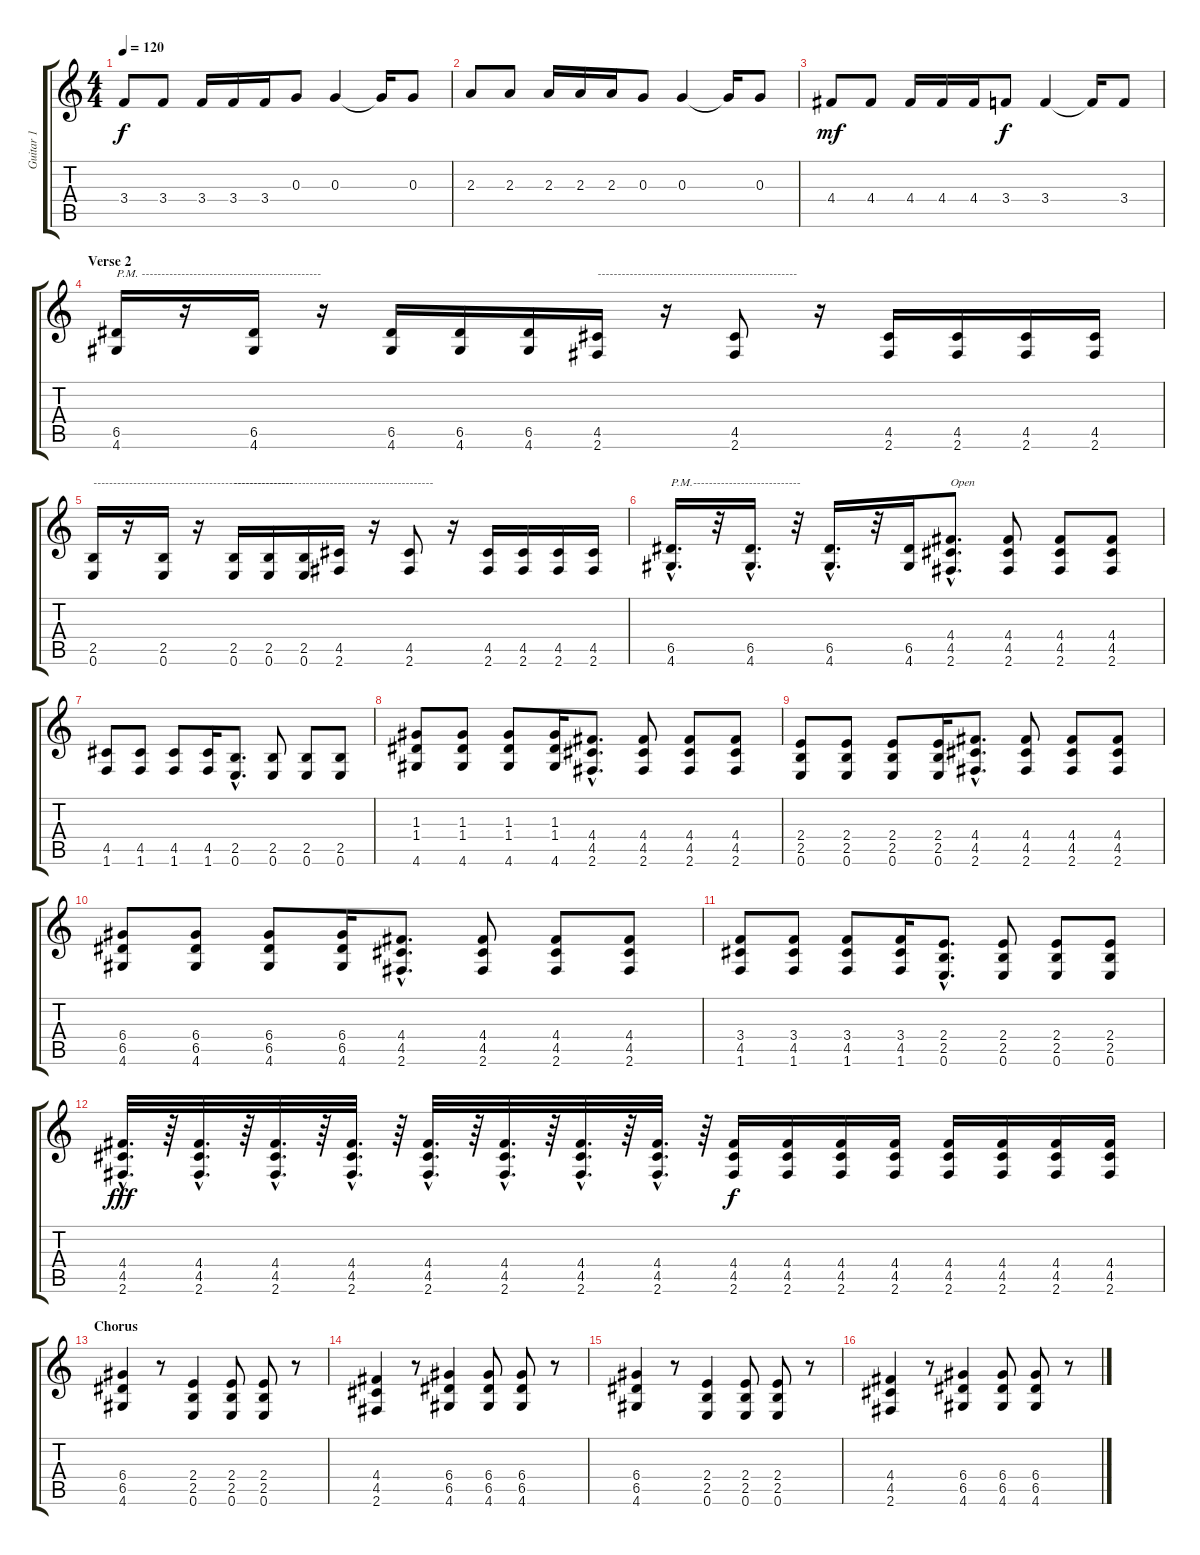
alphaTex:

\track ("Guitar 1" "Guitar 1") {instrument distortionguitar}
\staff {score tabs}
\tuning (E4 B3 G3 D3 A2 E2) {hide}
\ts (4 4)
\tempo 120
\clef g2
\ks c
3.4.8{dy f} 3.4.8 3.4.16 3.4.16 3.4.16 0.3.8 0.3.4 0.3{t}.16 0.3.8 |
2.3.8{volume 16} 2.3.8 2.3.16 2.3.16 2.3.16 0.3.8 0.3.4 0.3{t}.16 0.3.8 |
4.4.8{dy mf} 4.4.8 4.4.16 4.4.16 4.4.16 3.4.8{dy f} 3.4.4 3.4{t}.16 3.4.8 |
\section ("" "Verse 2")
(6.5 4.6).16{txt "P.M. ---------------------------------------------"} r.16 (6.5 4.6).16 r.16 (6.5 4.6).16 (6.5 4.6).16 (6.5 4.6).16 (4.5 2.6).16{txt "--------------------------------------------------"} r.16 (4.5 2.6).8 r.16 (4.5 2.6).16 (4.5 2.6).16 (4.5 2.6).16 (4.5 2.6).16 |
(2.5 0.6).16{txt "--------------------------------------------------"} r.16 (2.5 0.6).16 r.16 (2.5 0.6).16{txt "--------------------------------------------------"} (2.5 0.6).16 (2.5 0.6).16 (4.5 2.6).16 r.16 (4.5 2.6).8 r.16 (4.5 2.6).16 (4.5 2.6).16 (4.5 2.6).16 (4.5 2.6).16 |
(6.5{hac} 4.6{hac}).16{d txt "P.M.---------------------------"} r.32 (6.5{hac} 4.6{hac}).16{d} r.32 (6.5{hac} 4.6{hac}).16{d} r.32 (6.5 4.6).16 (4.4{hac} 4.5{hac} 2.6{hac}).8{d txt "Open"} (4.4 4.5 2.6).8 (4.4 4.5 2.6).8 (4.4 4.5 2.6).8 |
(4.5 1.6).8 (4.5 1.6).8 (4.5 1.6).8 (4.5 1.6).16 (2.5{hac} 0.6{hac}).8{d} (2.5 0.6).8 (2.5 0.6).8 (2.5 0.6).8 |
(1.3 1.4 4.6).8 (1.3 1.4 4.6).8 (1.3 1.4 4.6).8 (1.3 1.4 4.6).16 (4.4{hac} 4.5{hac} 2.6{hac}).8{d} (4.4 4.5 2.6).8 (4.4 4.5 2.6).8 (4.4 4.5 2.6).8 |
(2.4 2.5 0.6).8 (2.4 2.5 0.6).8 (2.4 2.5 0.6).8 (2.4 2.5 0.6).16 (4.4{hac} 4.5{hac} 2.6{hac}).8{d} (4.4 4.5 2.6).8 (4.4 4.5 2.6).8 (4.4 4.5 2.6).8 |
(6.4 6.5 4.6).8 (6.4 6.5 4.6).8 (6.4 6.5 4.6).8 (6.4 6.5 4.6).16 (4.4{hac} 4.5{hac} 2.6{hac}).8{d} (4.4 4.5 2.6).8 (4.4 4.5 2.6).8 (4.4 4.5 2.6).8 |
(3.4 4.5 1.6).8 (3.4 4.5 1.6).8 (3.4 4.5 1.6).8 (3.4 4.5 1.6).16 (2.4{hac} 2.5{hac} 0.6{hac}).8{d} (2.4 2.5 0.6).8 (2.4 2.5 0.6).8 (2.4 2.5 0.6).8 |
(4.4{hac} 4.5{hac} 2.6{hac}).32{d dy fff} r.64 (4.4{hac} 4.5{hac} 2.6{hac}).32{d} r.64 (4.4{hac} 4.5{hac} 2.6{hac}).32{d} r.64 (4.4{hac} 4.5{hac} 2.6{hac}).32{d} r.64 (4.4{hac} 4.5{hac} 2.6{hac}).32{d} r.64 (4.4{hac} 4.5{hac} 2.6{hac}).32{d} r.64 (4.4{hac} 4.5{hac} 2.6{hac}).32{d} r.64 (4.4{hac} 4.5{hac} 2.6{hac}).32{d} r.64 (4.4 4.5 2.6).16{dy f} (4.4 4.5 2.6).16 (4.4 4.5 2.6).16 (4.4 4.5 2.6).16 (4.4 4.5 2.6).16 (4.4 4.5 2.6).16 (4.4 4.5 2.6).16 (4.4 4.5 2.6).16 |
\section ("" "Chorus")
(6.4 6.5 4.6).4 r.8 (2.4 2.5 0.6).4 (2.4 2.5 0.6).8 (2.4 2.5 0.6).8 r.8 |
(4.4 4.5 2.6).4 r.8 (6.4 6.5 4.6).4 (6.4 6.5 4.6).8 (6.4 6.5 4.6).8 r.8 |
(6.4 6.5 4.6).4 r.8 (2.4 2.5 0.6).4 (2.4 2.5 0.6).8 (2.4 2.5 0.6).8 r.8 |
(4.4 4.5 2.6).4 r.8 (6.4 6.5 4.6).4 (6.4 6.5 4.6).8 (6.4 6.5 4.6).8 r.8
